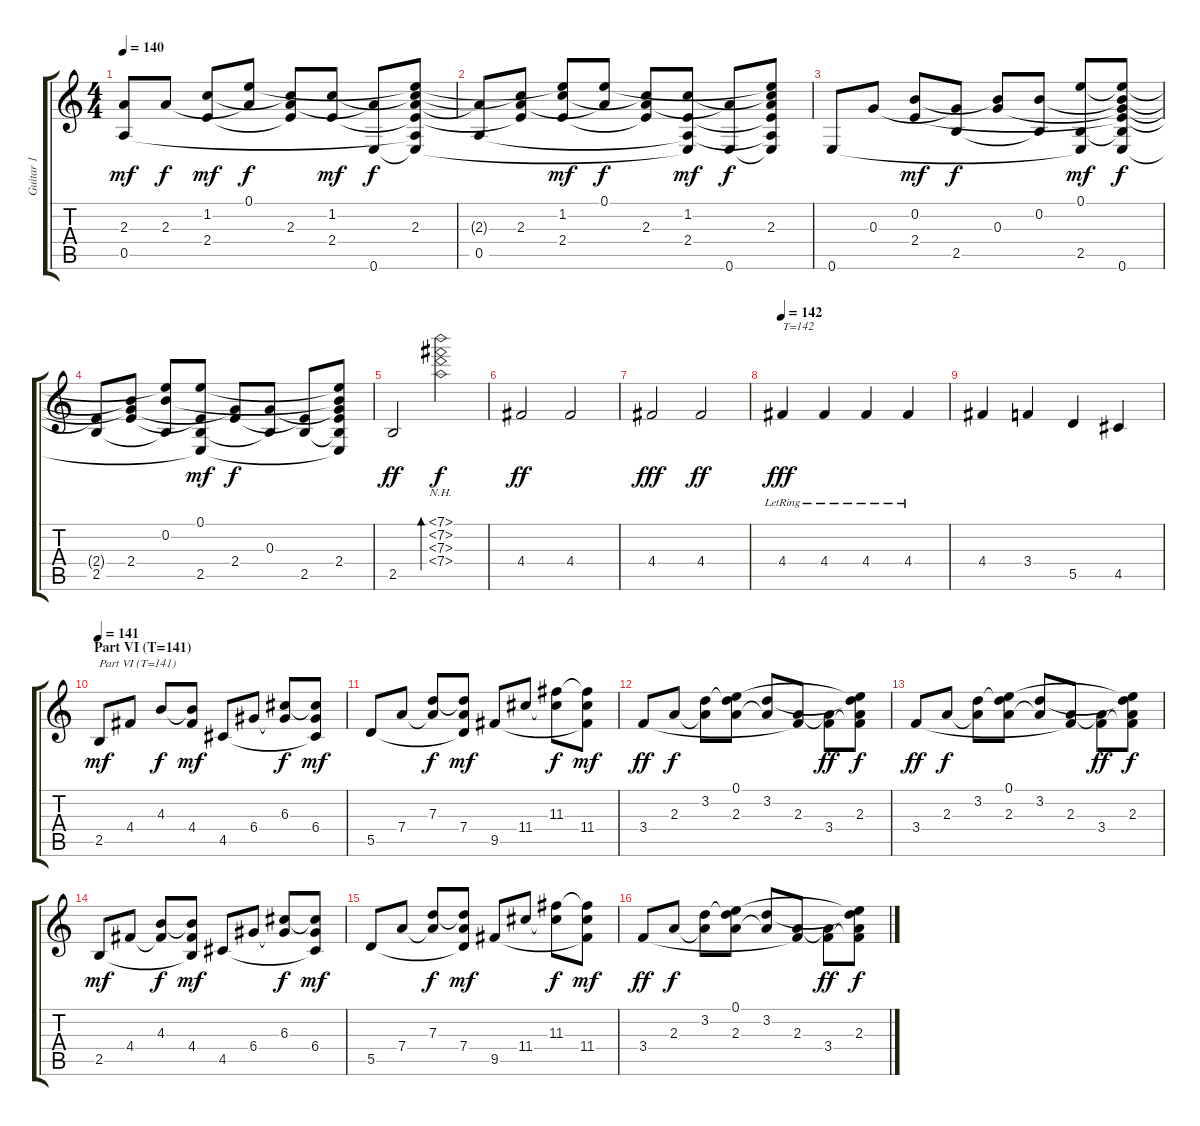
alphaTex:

\track ("Guitar 1" "Guitar 1") {instrument acousticguitarsteel}
\staff {score tabs}
\tuning (E4 B3 G3 D3 A2 E2) {hide}
\ts (4 4)
\tempo 140
\clef g2
\ks c
(2.3 0.5).8{dy mf} 2.3.8{dy f} (1.2 2.4).8{dy mf} (0.1 2.3{t}).8{dy f} (1.2{t} 2.3 2.4{t}).8 (1.2 2.4).8{dy mf} (2.3{t} 0.6).8{dy f} (0.1{t} 1.2{t} 2.3 2.4{t} 0.5{t} 0.6{t}).8 |
(2.3{t} 0.5).8 (1.2{t} 2.3 2.4{t}).8 (0.1{t} 1.2 2.4).8{dy mf} (0.1 2.3{t}).8{dy f} (1.2{t} 2.3 2.4{t}).8 (1.2 2.4 0.5{t} 0.6{t}).8{dy mf} (2.3{t} 0.6).8{dy f} (0.1{t} 1.2{t} 2.3 2.4{t} 0.5{t} 0.6{t}).8 |
0.6.8 0.3.8 (0.2 2.4).8{dy mf} (0.3{t} 2.5).8{dy f} (0.2{t} 0.3).8 (0.2 2.5{t}).8 (0.1 2.5 0.6{t}).8{dy mf} (0.1{t} 0.2{t} 0.3{t} 2.4{t} 2.5{t} 0.6).8{dy f} |
(2.4{t} 2.5).8 (0.2{t} 0.3{t} 2.4).8 (0.1{t} 0.2 2.5{t}).8 (0.1 2.4{t} 2.5 0.6{t}).8{dy mf} (0.3{t} 2.4).8{dy f} (0.3 2.5{t}).8 (2.4{t} 2.5).8 (0.1{t} 0.2{t} 0.3{t} 2.4 2.5{t} 0.6{t}).8 |
2.5.2{dy ff} (7.1{nh} 7.2{nh} 7.3{nh} 7.4{nh}).2{bd 240 dy f} |
4.4.2{dy ff} 4.4.2 |
4.4.2{dy fff} 4.4.2{dy ff} |
\tempo 142
4.4{lr}.4{txt "T=142" dy fff} 4.4{lr}.4 4.4{lr}.4 4.4{lr}.4 |
4.4.4 3.4.4 5.5.4 4.5.4 |
\section ("" "Part VI (T=141)")
\tempo 141
2.5.8{txt "Part VI (T=141)" dy mf volume 14 balance 8 instrument acousticguitarsteel} 4.4.8 4.3.8{dy f} (4.3{t} 4.4).8{dy mf} 4.5.8 6.4.8 (6.3 6.4{t}).8{dy f} (6.3{t} 6.4 4.5{t}).8{dy mf} |
5.5.8 7.4.8 (7.3 7.4{t}).8{dy f} (7.3{t} 7.4 5.5{t}).8{dy mf} 9.5.8 11.4.8 (11.3 11.4{t}).8{dy f} (11.3{t} 11.4 9.5{t}).8{dy mf} |
3.4.8{dy ff} 2.3.8{dy f} (3.2 2.3{t}).8 (0.1 3.2{t} 2.3).8 (3.2 2.3{t}).8 (2.3 3.4{t}).8 (2.3{t} 3.4).8{dy ff} (0.1{t} 3.2{t} 2.3 3.4{t}).8{dy f} |
3.4.8{dy ff} 2.3.8{dy f} (3.2 2.3{t}).8 (0.1 3.2{t} 2.3).8 (3.2 2.3{t}).8 (2.3 3.4{t}).8 (2.3{t} 3.4).8{dy ff} (0.1{t} 3.2{t} 2.3 3.4{t}).8{dy f} |
2.5.8{dy mf} 4.4.8 (4.3 4.4{t}).8{dy f} (4.3{t} 4.4 2.5{t}).8{dy mf} 4.5.8 6.4.8 (6.3 6.4{t}).8{dy f} (6.3{t} 6.4 4.5{t}).8{dy mf} |
5.5.8 7.4.8 (7.3 7.4{t}).8{dy f} (7.3{t} 7.4 5.5{t}).8{dy mf} 9.5.8 11.4.8 (11.3 11.4{t}).8{dy f} (11.3{t} 11.4 9.5{t}).8{dy mf} |
3.4.8{dy ff} 2.3.8{dy f} (3.2 2.3{t}).8 (0.1 3.2{t} 2.3).8 (3.2 2.3{t}).8 (2.3 3.4{t}).8 (2.3{t} 3.4).8{dy ff} (0.1{t} 3.2{t} 2.3 3.4{t}).8{dy f}
